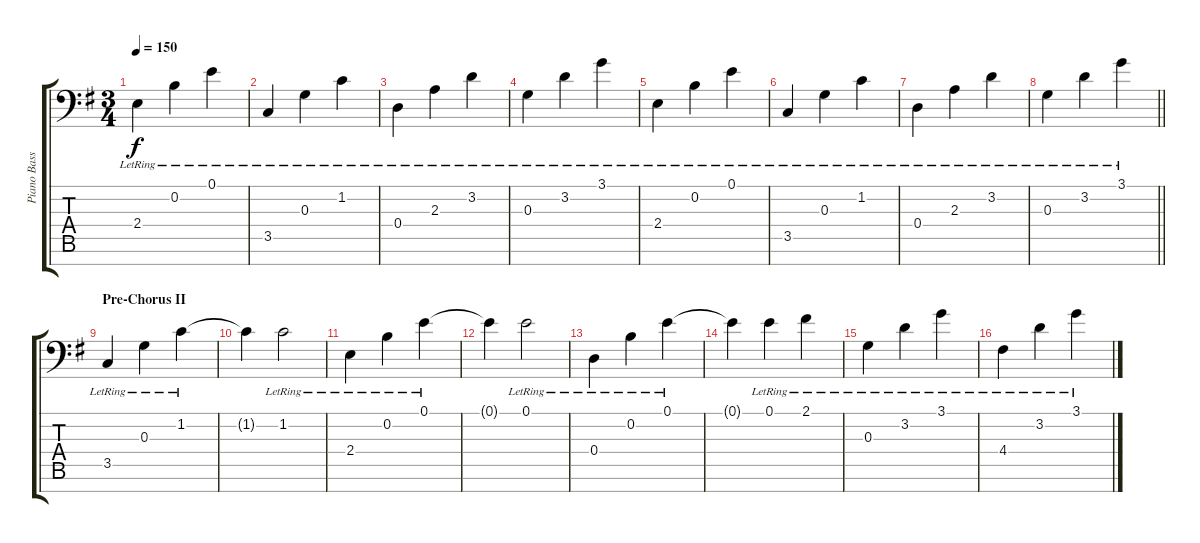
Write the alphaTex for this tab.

\track ("Piano Bass" "Piano Bass") {instrument acousticgrandpiano}
\staff {score tabs}
\tuning (E4 B3 G3 D3 A2 E2 A1) {hide}
\ts (3 4)
\tempo 150
\clef f4
\ks g
2.4{lr}.4{dy f} 0.2{lr}.4 0.1{lr}.4 |
3.5{lr}.4 0.3{lr}.4 1.2{lr}.4 |
0.4{lr}.4 2.3{lr}.4 3.2{lr}.4 |
0.3{lr}.4 3.2{lr}.4 3.1{lr}.4 |
2.4{lr}.4 0.2{lr}.4 0.1{lr}.4 |
3.5{lr}.4 0.3{lr}.4 1.2{lr}.4 |
0.4{lr}.4 2.3{lr}.4 3.2{lr}.4 |
\barLineRight lightlight
0.3{lr}.4 3.2{lr}.4 3.1{lr}.4 |
\section ("" "Pre-Chorus II")
3.5{lr}.4 0.3{lr}.4 1.2{lr}.4 |
1.2{t}.4 1.2{lr}.2 |
2.4{lr}.4 0.2{lr}.4 0.1{lr}.4 |
0.1{t}.4 0.1{lr}.2 |
0.4{lr}.4 0.2{lr}.4 0.1{lr}.4 |
0.1{t}.4 0.1{lr}.4 2.1{lr}.4 |
0.3{lr}.4 3.2{lr}.4 3.1{lr}.4 |
4.4{lr}.4 3.2{lr}.4 3.1{lr}.4
